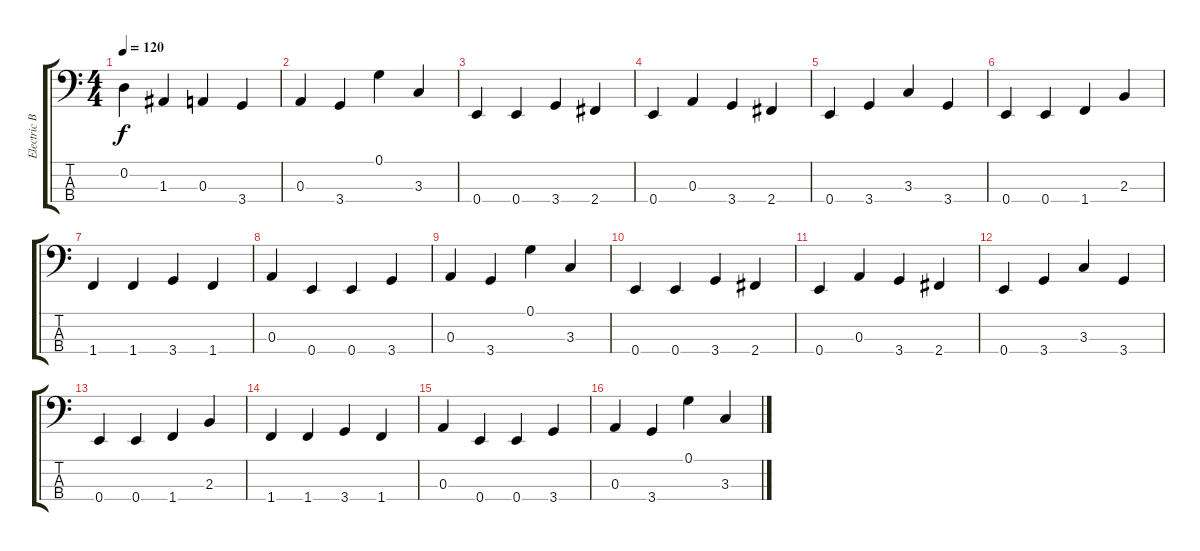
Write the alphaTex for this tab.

\track ("Electric Bass" "Electric B") {instrument electricbassfinger}
\staff {score tabs}
\tuning (G2 D2 A1 E1) {hide}
\ts (4 4)
\tempo 120
\clef f4
\ks c
0.2.4{dy f} 1.3.4 0.3.4 3.4.4 |
0.3.4 3.4.4 0.1.4 3.3.4 |
0.4.4 0.4.4 3.4.4 2.4.4 |
0.4.4 0.3.4 3.4.4 2.4.4 |
0.4.4 3.4.4 3.3.4 3.4.4 |
0.4.4 0.4.4 1.4.4 2.3.4 |
1.4.4 1.4.4 3.4.4 1.4.4 |
0.3.4 0.4.4 0.4.4 3.4.4 |
0.3.4 3.4.4 0.1.4 3.3.4 |
0.4.4 0.4.4 3.4.4 2.4.4 |
0.4.4 0.3.4 3.4.4 2.4.4 |
0.4.4 3.4.4 3.3.4 3.4.4 |
0.4.4 0.4.4 1.4.4 2.3.4 |
1.4.4 1.4.4 3.4.4 1.4.4 |
0.3.4 0.4.4 0.4.4 3.4.4 |
0.3.4 3.4.4 0.1.4 3.3.4
